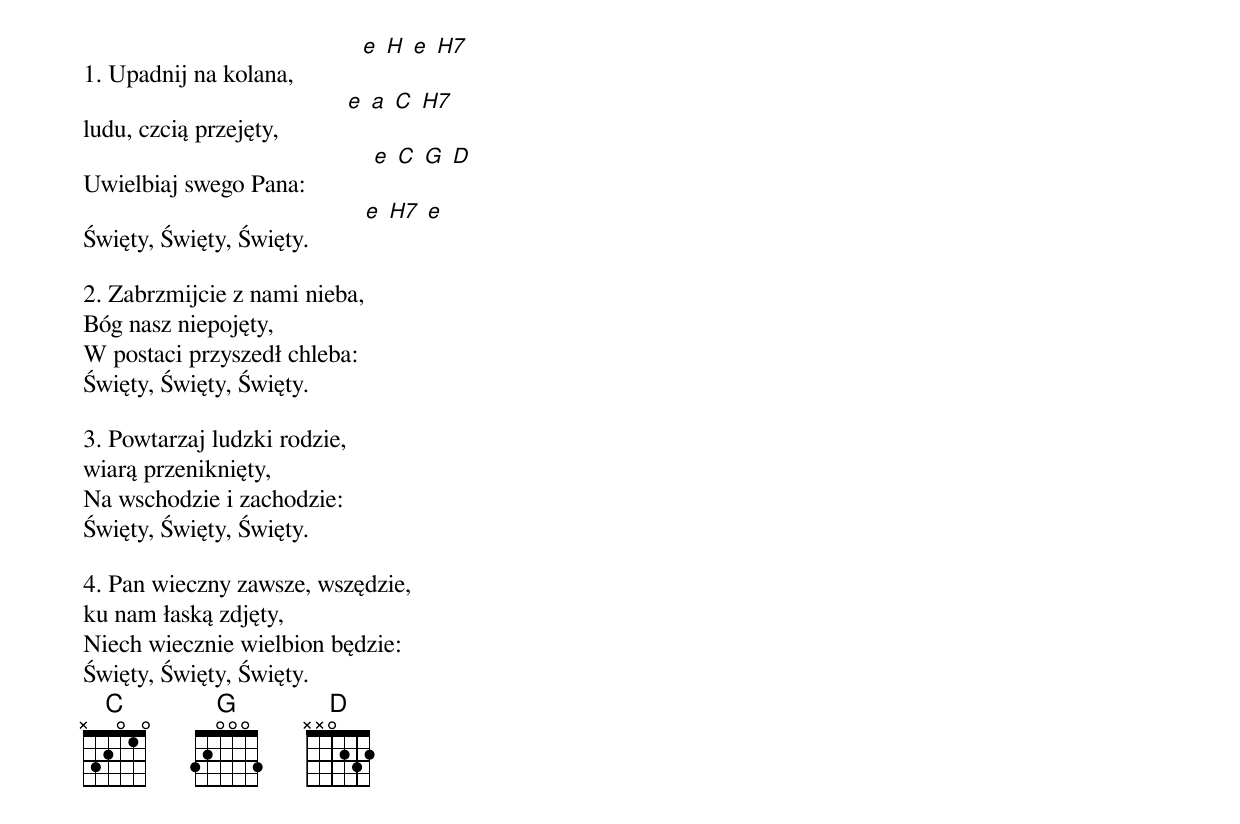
1. Upadnij na kolana,           [e] [H] [e] [H7]
ludu, czcią przejęty,           [e] [a] [C] [H7]
Uwielbiaj swego Pana:           [e] [C] [G] [D]
Święty, Święty, Święty.         [e] [H7] [e]

2. Zabrzmijcie z nami nieba,
Bóg nasz niepojęty,
W postaci przyszedł chleba:
Święty, Święty, Święty.

3. Powtarzaj ludzki rodzie,
wiarą przeniknięty,
Na wschodzie i zachodzie:
Święty, Święty, Święty.

4. Pan wieczny zawsze, wszędzie,
ku nam łaską zdjęty,
Niech wiecznie wielbion będzie:
Święty, Święty, Święty.
